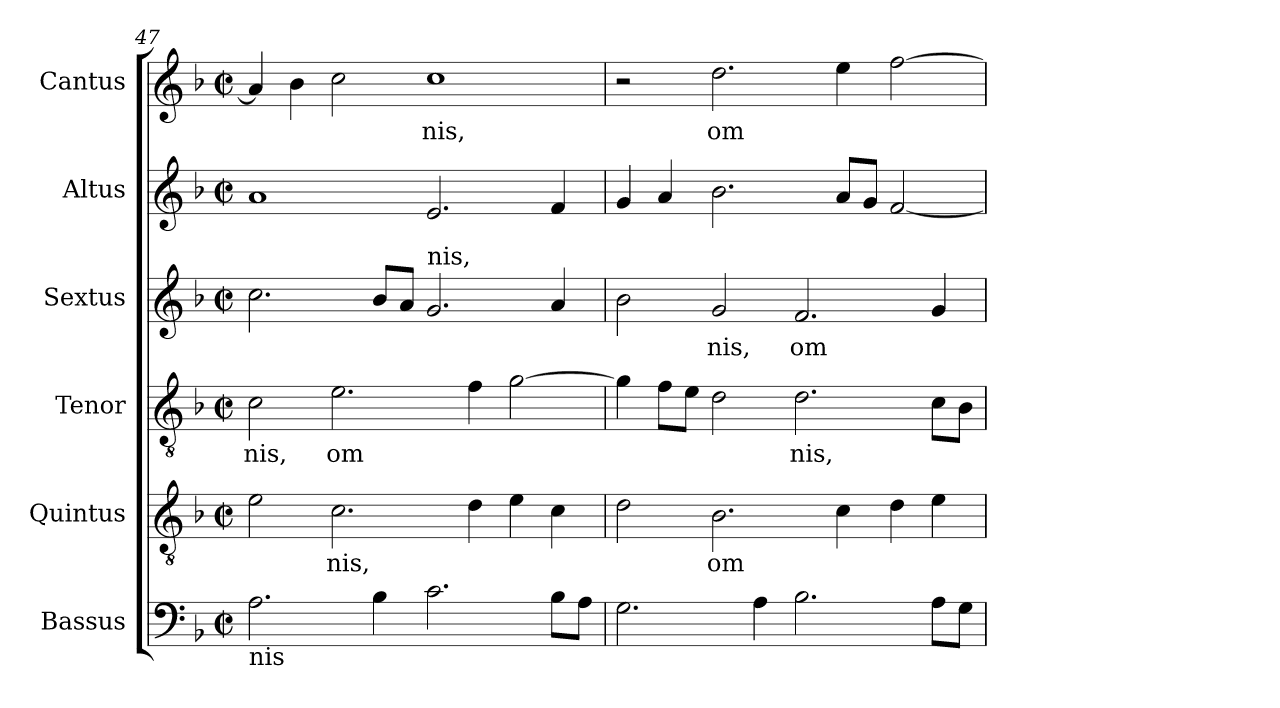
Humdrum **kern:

**kern	**text	**kern	**text	**kern	**text	**kern	**text	**kern	**text	**kern	**text
*part6	*part6	*part5	*part5	*part4	*part4	*part3	*part3	*part2	*part2	*part1	*part1
*staff6	*staff6	*staff5	*staff5	*staff4	*staff4	*staff3	*staff3	*staff2	*staff2	*staff1	*staff1
*I"Bassus	*	*I"Quintus	*	*I"Tenor	*	*I"Sextus	*	*I"Altus	*	*I"Cantus	*
*clefF4	*	*clefGv2	*	*clefGv2	*	*clefG2	*	*clefG2	*	*clefG2	*
*k[b-]	*	*k[b-]	*	*k[b-]	*	*k[b-]	*	*k[b-]	*	*k[b-]	*
*F:	*	*F:	*	*F:	*	*F:	*	*F:	*	*F:	*
*M2/2	*	*M2/2	*	*M2/2	*	*M2/2	*	*M2/2	*	*M2/2	*
*met(c|)	*	*met(c|)	*	*met(c|)	*	*met(c|)	*	*met(c|)	*	*met(c|)	*
=47	=47	=47	=47	=47	=47	=47	=47	=47	=47	=47	=47
!LO:TX:b:t=nis	!	!	!	!	!	!	!	!	!	!	!
!	!LO:LY:b:cj	!	!LO:LY:b:cj	!	!LO:LY:b:cj	!	!LO:LY:b:cj	!	!LO:LY:b:cj	!	!LO:LY:b:cj
2.A\	.	2e\	.	2c\	nis,	2.cc\	.	1a	.	4a/]	--
!	!	!	!	!	!	!	!	!	!	!	!LO:LY:b:cj
.	.	.	.	.	.	.	.	.	.	4b-\	--
!	!	!	!LO:LY:b:cj	!	!LO:LY:b:cj	!	!	!	!	!	!LO:LY:b:cj
.	.	2.c\	nis,	2.e\	om	.	.	.	.	2cc\	--
!	!LO:LY:b:cj	!	!	!	!	!	!LO:LY:b:cj	!	!	!	!
4B-\	.	.	.	.	.	8b-/L	.	.	.	.	.
!	!	!	!	!	!	!	!LO:LY:b:cj	!	!	!	!
.	.	.	.	.	.	8a/J	.	.	.	.	.
!	!	!	!	!	!	!LO:TX:a:t=nis,	!	!	!	!	!
!	!LO:LY:b:cj	!	!	!	!	!	!LO:LY:b:cj	!	!LO:LY:b:cj	!	!LO:LY:b:cj
2.c\	.	.	.	.	.	2.g/	.	2.e/	.	1cc	-nis,
!	!	!	!LO:LY:b:cj	!	!LO:LY:b:cj	!	!	!	!	!	!
.	.	4d\	.	4f\	.	.	.	.	.	.	.
!	!	!	!LO:LY:b:cj	!	!LO:LY:b:cj	!	!	!	!	!	!
.	.	4e\	.	[>2g\	.	.	.	.	.	.	.
!	!LO:LY:b:cj	!	!LO:LY:b:cj	!	!	!	!LO:LY:b:cj	!	!LO:LY:b:cj	!	!
8B-\L	.	4c\	.	.	.	4a/	.	4f/	.	.	.
!	!LO:LY:b:cj	!	!	!	!	!	!	!	!	!	!
8A\J	.	.	.	.	.	.	.	.	.	.	.
=48	=48	=48	=48	=48	=48	=48	=48	=48	=48	=48	=48
!	!LO:LY:b:cj	!	!LO:LY:b:cj	!	!LO:LY:b:cj	!	!LO:LY:b:cj	!	!LO:LY:b:cj	!	!
2.G\	.	2d\	.	4g\]	.	2b-\	.	4g/	.	2r	.
!	!	!	!	!	!LO:LY:b:cj	!	!	!	!LO:LY:b:cj	!	!
.	.	.	.	8f\L	.	.	.	4a/	.	.	.
!	!	!	!	!	!LO:LY:b:cj	!	!	!	!	!	!
.	.	.	.	8e\J	.	.	.	.	.	.	.
!	!	!	!LO:LY:b:cj	!	!LO:LY:b:cj	!	!LO:LY:b:cj	!	!LO:LY:b:cj	!	!LO:LY:b:cj
.	.	2.B-\	om	2d\	.	2g/	nis,	2.b-\	.	2.dd\	om-
!	!LO:LY:b:cj	!	!	!	!	!	!	!	!	!	!
4A\	.	.	.	.	.	.	.	.	.	.	.
!	!LO:LY:b:cj	!	!	!	!LO:LY:b:cj	!	!LO:LY:b:cj	!	!	!	!
2.B-\	.	.	.	2.d\	nis,	2.f/	om	.	.	.	.
!	!	!	!LO:LY:b:cj	!	!	!	!	!	!LO:LY:b:cj	!	!LO:LY:b:cj
.	.	4c\	.	.	.	.	.	8a/L	.	4ee\	--
!	!	!	!	!	!	!	!	!	!LO:LY:b:cj	!	!
.	.	.	.	.	.	.	.	8g/J	.	.	.
!	!	!	!LO:LY:b:cj	!	!	!	!	!	!LO:LY:b:cj	!	!LO:LY:b:cj
.	.	4d\	.	.	.	.	.	[<2f/	.	[>2ff\	--
!	!LO:LY:b:cj	!	!LO:LY:b:cj	!	!LO:LY:b:cj	!	!LO:LY:b:cj	!	!	!	!
8A\L	.	4e\	.	8c\L	.	4g/	.	.	.	.	.
!	!LO:LY:b:cj	!	!	!	!LO:LY:b:cj	!	!	!	!	!	!
8G\J	.	.	.	8B-\J	.	.	.	.	.	.	.
=	=	=	=	=	=	=	=	=	=	=	=
*-	*-	*-	*-	*-	*-	*-	*-	*-	*-	*-	*-
